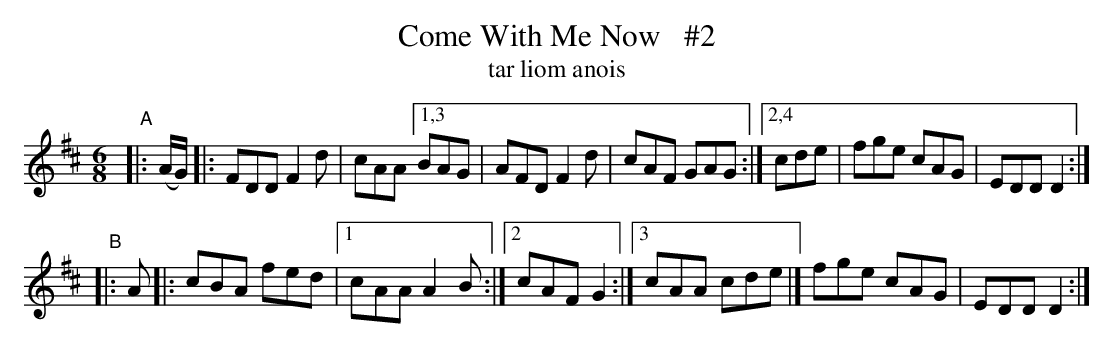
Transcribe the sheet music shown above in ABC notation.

X:1
T: Come With Me Now   #2
T: tar liom anois
M: 6/8
L: 1/8
K: D
"^A"|: (A/G/) \
|: FDD F2d | cAA \
[1,3 BAG | AFD F2d | cAF GAG :|\
[2,4 cde | fge cAG | EDD D2 :|
"^B"\
|: A |: cBA fed |[1 cAA A2B :|\
[2 cAF G2 :|[3 cAA cde \
|] fge cAG | EDDD2 :|
